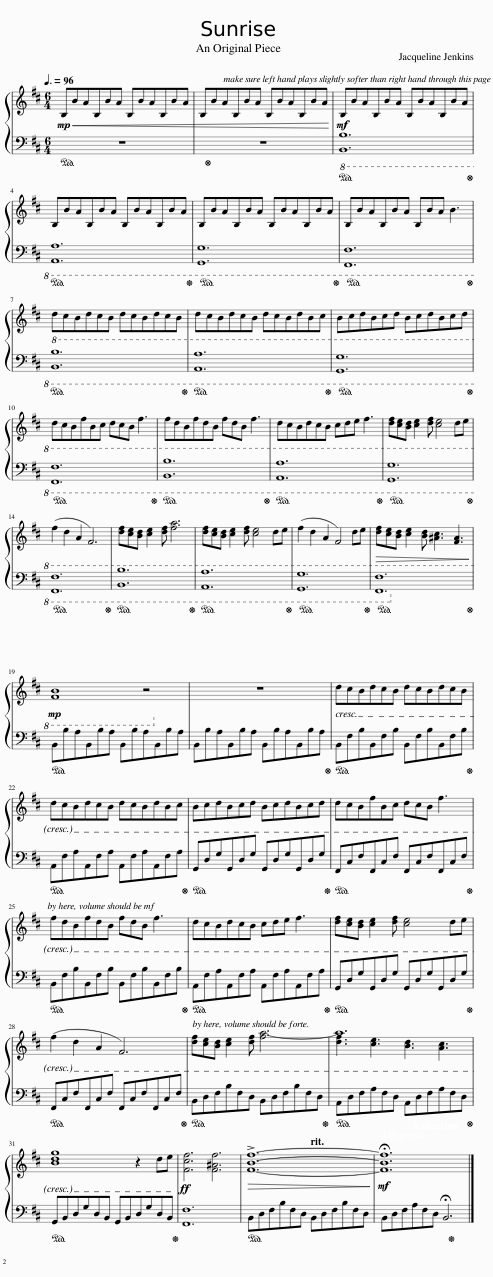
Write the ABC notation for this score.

X:1
%%score { ( 1 3 ) | 2 }
L:1/8
Q:3/8=96
M:6/4
I:linebreak $
K:D
V:1 treble
V:3 treble
V:2 bass
V:1
!mp!!<(! B,BAB,BA B,BAB,BA | B,BAB,BA B,BAB,BA!<)! |!mf! B,BAB,BA B,BAB,BA |$ B,BAB,BA B,BAB,BA | B,BAB,BA B,BAB,BA | %5
 B,BAB,BA B,BA B3 |$!8vb(! DCB,DCB, DCB,DCB, | DCB,DCB, DCB,DB,C | B,CDB,CD B,CDB,CD |$ DCB,FB,C DCB, F3 | %10
 FDB,FDB, FDB, F3 | DCB,DCB, CDE F3 | [DF][CE][B,D] [CE]2 [DF] [CE]4 DE |$ (F2 D2 A,2 F,6) | [DF][CE][B,D] [CE]2 [DF] [FA]6 | %15
 [DF][CE][B,D] [CE]2 [DF] [CE]4 DE | (F2 D2 A,2 F,4) DE |!>(! [DF][CE][B,D] [CE]2 [B,D] [^A,C]3 [F,A,]3!>)! |$!mp! [F,B,]8 z4!8vb)! | z12 | %20
 dcBdcB dcBdcB |$ dcBdcB dcBdBc | BcdBcd BcdBcd | dcBfBc dcB f3 |$ fdBfdB fdB f3 | %25
 dcBdcB cde f3 | [df][ce][Bd] [ce]2 [df] [ce]4 de |$ (f2 d2 A2 F6) | [df][ce][Bd] [ce]2 [df] [fa-]6 | a12 |$ %30
 [Bdg]8 z2 de |!ff! [Fcf]6 [F^Af]6 |!>(! !>![FBf]12-!>)![Q:1/4=144] |[Q:1/4=116]!mf! !fermata![FBf]12[Q:1/4=94] |] %34
V:2
!ped! z12 | z12!ped-up! |!ped!!8vb(! [B,,,B,,]12!ped-up! |$!ped! [A,,,A,,]12!ped-up! |!ped! [G,,,G,,]12!ped-up! | %5
!ped! [F,,,F,,]12!ped-up! |$!ped! [B,,,B,,]12!ped-up! |!ped! [A,,,A,,]12!ped-up! |!ped! [G,,,G,,]12!ped-up! |$!ped! [F,,,F,,]12!ped-up! | %10
!ped! [B,,,B,,]12!ped-up! |!ped! [A,,,A,,]12!ped-up! |!ped! [G,,,G,,]12!ped-up! |$!ped! [F,,,F,,]12!ped-up! |!ped! [B,,,B,,]12!ped-up! | %15
!ped! [A,,,A,,]12!ped-up! |!ped! [G,,,G,,]12!ped-up! |!ped! [F,,,F,,]12!8vb)!!ped-up! |$!ped! B,,B,A,B,,B,A, B,,B,A,B,,B,A, | B,,B,A,B,,B,A, B,,B,A,B,,B,A,!ped-up! | %20
!ped! B,,F,B,B,,F,B, B,,F,B,B,,F,B,!ped-up! |$!ped! A,,F,A,A,,F,A, A,,F,A,A,,F,A,!ped-up! |!ped! G,,D,G,G,,D,G, G,,D,G,G,,D,G,!ped-up! |!ped! F,,C,F,F,,C,F, F,,C,F,F,,C,F,!ped-up! |$!ped! B,,F,B,B,,F,B, B,,F,B,B,,F,B,!ped-up! | %25
!ped! A,,F,A,A,,F,A, A,,F,A,A,,F,A,!ped-up! |!ped! G,,D,G,G,,D,G, G,,D,G,G,,D,G,!ped-up! |$!ped! F,,C,F,F,,C,F, F,,C,F,F,,C,F,!ped-up! |!ped! B,,D,F,B,F,D, B,,D,F,B,F,D,!ped-up! |!ped! A,,D,F,A,F,D, A,,D,F,A,F,D,!ped-up! |$ %30
!ped! G,,B,,D,G,D,B,, G,,B,,D,G,D,B,,!ped-up! | [F,,F,]12 |!ped! B,,D,F,B,F,D, B,,D,F,B,F,D, | B,,D,F,A,F,D, !fermata!B,,6!ped-up! |] %34
V:3
 x12 | x12 | x12 |$ x12 | x12 | %5
 x12 |$!8vb(! x12 | x12 | x12 |$ x12 | %10
 x12 | x12 | x12 |$ x12 | x12 | %15
 x12 | x12 | x12 |$ x12!8vb)! | x12 | %20
 x12 |$ x12 | x12 | x12 |$ x12 | %25
 x12 | x12 |$ x12 | x12 | [df]3 [ce]3 [Bd]3 [Ac]3 |$ %30
 x12 | x12 | x12 | x12 |] %34
